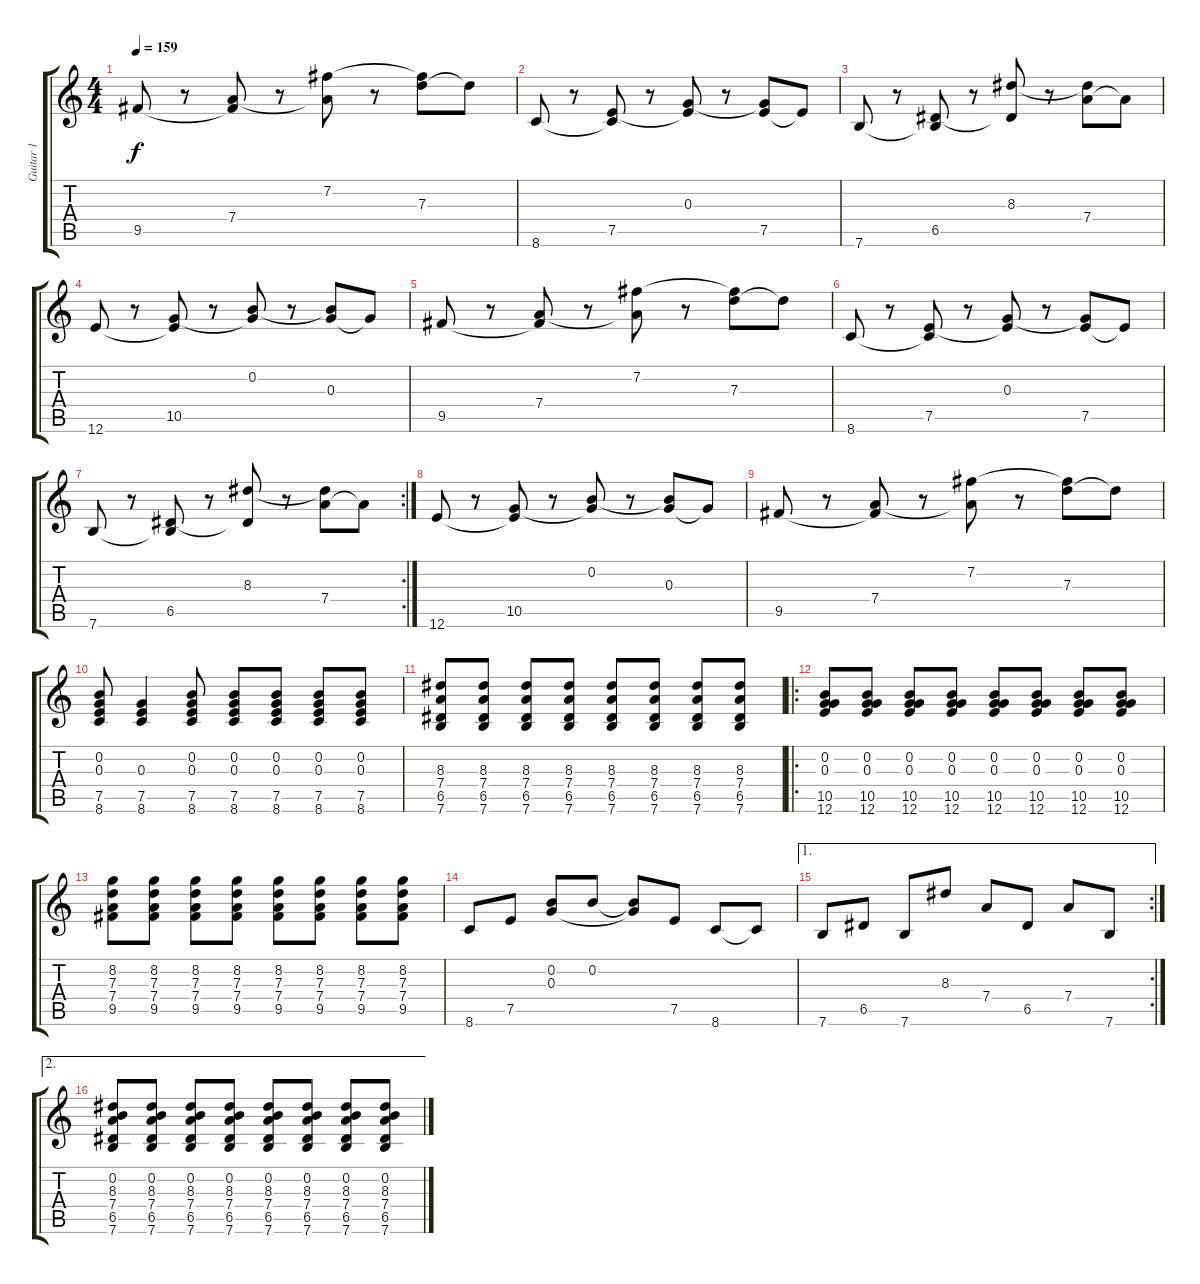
\track ("Guitar 1" "Guitar 1") {instrument overdrivenguitar}
\staff {score tabs}
\tuning (E4 B3 G3 D3 A2 E2) {hide}
\ts (4 4)
\tempo 159
\clef g2
\ks c
9.5.8{dy f} r.8 (7.4 9.5{t}).8 r.8 (7.2 7.4{t}).8 r.8 (7.2{t} 7.3).8 7.3{t}.8 |
8.6.8 r.8 (7.5 8.6{t}).8 r.8 (0.3 7.5{t}).8 r.8 (0.3{t} 7.5).8 7.5{t}.8 |
7.6.8 r.8 (6.5 7.6{t}).8 r.8 (8.3 6.5{t}).8 r.8 (8.3{t} 7.4).8 7.4{t}.8 |
12.6.8 r.8 (10.5 12.6{t}).8 r.8 (0.2 10.5{t}).8 r.8 (0.2{t} 0.3).8 0.3{t}.8 |
9.5.8 r.8 (7.4 9.5{t}).8 r.8 (7.2 7.4{t}).8 r.8 (7.2{t} 7.3).8 7.3{t}.8 |
8.6.8 r.8 (7.5 8.6{t}).8 r.8 (0.3 7.5{t}).8 r.8 (0.3{t} 7.5).8 7.5{t}.8 |
\rc 2
7.6.8 r.8 (6.5 7.6{t}).8 r.8 (8.3 6.5{t}).8 r.8 (8.3{t} 7.4).8 7.4{t}.8 |
12.6.8 r.8 (10.5 12.6{t}).8 r.8 (0.2 10.5{t}).8 r.8 (0.2{t} 0.3).8 0.3{t}.8 |
9.5.8 r.8 (7.4 9.5{t}).8 r.8 (7.2 7.4{t}).8 r.8 (7.2{t} 7.3).8 7.3{t}.8 |
(0.2 0.3 7.5 8.6).8 (0.3 7.5 8.6).4 (0.2 0.3 7.5 8.6).8 (0.2 0.3 7.5 8.6).8 (0.2 0.3 7.5 8.6).8 (0.2 0.3 7.5 8.6).8 (0.2 0.3 7.5 8.6).8 |
(8.3 7.4 6.5 7.6).8 (8.3 7.4 6.5 7.6).8 (8.3 7.4 6.5 7.6).8 (8.3 7.4 6.5 7.6).8 (8.3 7.4 6.5 7.6).8 (8.3 7.4 6.5 7.6).8 (8.3 7.4 6.5 7.6).8 (8.3 7.4 6.5 7.6).8 |
\ro
(0.2 0.3 10.5 12.6).8 (0.2 0.3 10.5 12.6).8 (0.2 0.3 10.5 12.6).8 (0.2 0.3 10.5 12.6).8 (0.2 0.3 10.5 12.6).8 (0.2 0.3 10.5 12.6).8 (0.2 0.3 10.5 12.6).8 (0.2 0.3 10.5 12.6).8 |
(8.2 7.3 7.4 9.5).8 (8.2 7.3 7.4 9.5).8 (8.2 7.3 7.4 9.5).8 (8.2 7.3 7.4 9.5).8 (8.2 7.3 7.4 9.5).8 (8.2 7.3 7.4 9.5).8 (8.2 7.3 7.4 9.5).8 (8.2 7.3 7.4 9.5).8 |
8.6.8 7.5.8 (0.2 0.3).8 0.2.8 (0.2{t} 0.3{t}).8 7.5.8 8.6.8 8.6{t}.8 |
\ae 1
\rc 2
7.6.8 6.5.8 7.6.8 8.3.8 7.4.8 6.5.8 7.4.8 7.6.8 |
\ae 2
(0.2 8.3 7.4 6.5 7.6).8 (0.2 8.3 7.4 6.5 7.6).8 (0.2 8.3 7.4 6.5 7.6).8 (0.2 8.3 7.4 6.5 7.6).8 (0.2 8.3 7.4 6.5 7.6).8 (0.2 8.3 7.4 6.5 7.6).8 (0.2 8.3 7.4 6.5 7.6).8 (0.2 8.3 7.4 6.5 7.6).8
